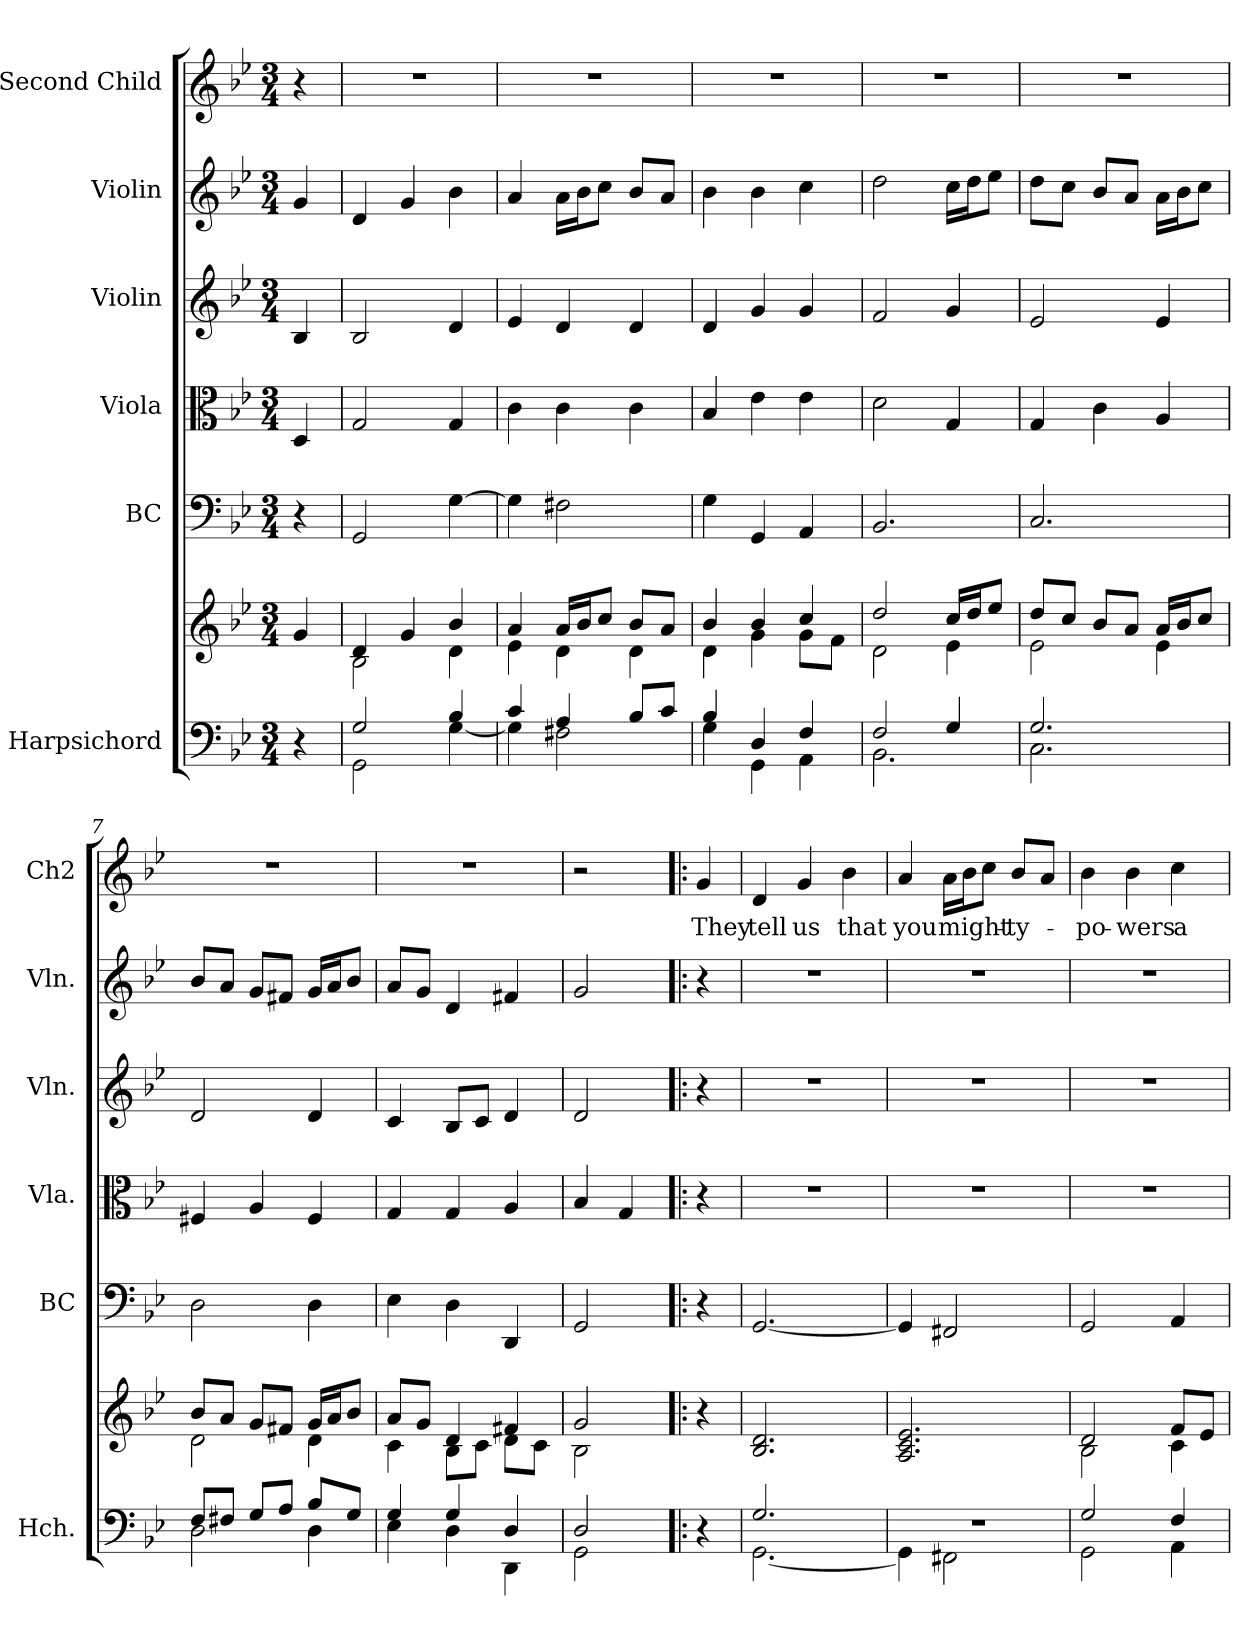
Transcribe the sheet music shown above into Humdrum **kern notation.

**kern	**kern	**kern	**kern	**kern	**kern	**kern	**text
*part6	*part6	*part5	*part4	*part3	*part2	*part1	*part1
*staff7	*staff6	*staff5	*staff4	*staff3	*staff2	*staff1	*staff1
*I"Harpsichord	*	*I"BC	*I"Viola	*I"Violin	*I"Violin	*I"Second Child	*
*I'Hch.	*	*I'BC	*I'Vla.	*I'Vln.	*I'Vln.	*I'Ch2	*
*clefF4	*clefG2	*clefF4	*clefC3	*clefG2	*clefG2	*clefG2	*
*k[b-e-]	*k[b-e-]	*k[b-e-]	*k[b-e-]	*k[b-e-]	*k[b-e-]	*k[b-e-]	*
*M3/4	*M3/4	*M3/4	*M3/4	*M3/4	*M3/4	*M3/4	*
*MM130	*MM130	*MM130	*MM130	*MM130	*MM130	*MM130	*
=1	=1	=1	=1	=1	=1	=1	=1
4r	4g/	4r	4D/	4B-/	4g/	4r	.
=2	=2	=2	=2	=2	=2	=2	=2
*^	*^	*	*	*	*	*	*
2G/	2GG\	4d/	2B-\	2GG/	2G/	2B-/	4d/	2.r	.
.	.	4g/	.	.	.	.	4g/	.	.
4B-/	[4G\	4b-/	4d\	[4G\	4G/	4d/	4b-\	.	.
=3	=3	=3	=3	=3	=3	=3	=3	=3	=3
4c/	4G\]	4a/	4e-\	4G\]	4c\	4e-/	4a/	2.r	.
4A/	2F#X\	16a/LL	4d\	2F#X\	4c\	4d/	16a\LL	.	.
.	.	16b-/J	.	.	.	.	16b-\J	.	.
.	.	8cc/J	.	.	.	.	8cc\J	.	.
8B-/L	.	8b-/L	4d\	.	4c\	4d/	8b-/L	.	.
8c/J	.	8a/J	.	.	.	.	8a/J	.	.
=4	=4	=4	=4	=4	=4	=4	=4	=4	=4
4B-/	4G\	4b-/	4d\	4G\	4B-/	4d/	4b-\	2.r	.
4D/	4GG\	4b-/	4g\	4GG/	4e-\	4g/	4b-\	.	.
4F/	4AA\	4cc/	8g\L	4AA/	4e-\	4g/	4cc\	.	.
.	.	.	8f\J	.	.	.	.	.	.
=5	=5	=5	=5	=5	=5	=5	=5	=5	=5
2F/	2.BB-\	2dd/	2d\	2.BB-/	2d\	2f/	2dd\	2.r	.
4G/	.	16cc/LL	4e-\	.	4G/	4g/	16cc\LL	.	.
.	.	16dd/J	.	.	.	.	16dd\J	.	.
.	.	8ee-/J	.	.	.	.	8ee-\J	.	.
=6	=6	=6	=6	=6	=6	=6	=6	=6	=6
2.G/	2.C\	8dd/L	2e-\	2.C/	4G/	2e-/	8dd\L	2.r	.
.	.	8cc/J	.	.	.	.	8cc\J	.	.
.	.	8b-/L	.	.	4c\	.	8b-/L	.	.
.	.	8a/J	.	.	.	.	8a/J	.	.
.	.	16a/LL	4e-\	.	4A/	4e-/	16a\LL	.	.
.	.	16b-/J	.	.	.	.	16b-\J	.	.
.	.	8cc/J	.	.	.	.	8cc\J	.	.
=7	=7	=7	=7	=7	=7	=7	=7	=7	=7
8F/L	2D\	8b-/L	2d\	2D\	4F#X/	2d/	8b-/L	2.r	.
8F#X/J	.	8a/J	.	.	.	.	8a/J	.	.
8G/L	.	8g/L	.	.	4A/	.	8g/L	.	.
8A/J	.	8f#X/J	.	.	.	.	8f#X/J	.	.
8B-/L	4D\	16g/LL	4d\	4D\	4F#/	4d/	16g/LL	.	.
.	.	16a/J	.	.	.	.	16a/J	.	.
8G/J	.	8b-/J	.	.	.	.	8b-/J	.	.
!!LO:LB:g=z
=8	=8	=8	=8	=8	=8	=8	=8	=8	=8
4G/	4E-\	8a/L	4c\	4E-\	4G/	4c/	8a/L	2.r	.
.	.	8g/J	.	.	.	.	8g/J	.	.
4G/	4D\	4d/	8B-\L	4D\	4G/	8B-/L	4d/	.	.
.	.	.	8c\J	.	.	8c/J	.	.	.
4D/	4DD\	4f#X/	8d\L	4DD/	4A/	4d/	4f#X/	.	.
.	.	.	8c\J	.	.	.	.	.	.
=9	=9	=9	=9	=9	=9	=9	=9	=9	=9
2D/	2GG\	2g/	2B-\	2GG/	4B-/	2d/	2g/	2r	.
.	.	.	.	.	4G/	.	.	.	.
*v	*v	*	*	*	*	*	*	*	*
*	*v	*v	*	*	*	*	*	*
=10!|:	=10!|:	=10!|:	=10!|:	=10!|:	=10!|:	=10!|:	=10!|:
!	!	!	!	!	!	!	!LO:LY:b
4r	4r	4r	4r	4r	4r	4g/	They
=11	=11	=11	=11	=11	=11	=11	=11
*^	*	*	*	*	*	*	*
!	!	!	!	!	!	!	!	!LO:LY:b
2.G/	[2.GG\	2.B-/ 2.d/	[2.GG/	2.r	2.r	2.r	4d/	tell
!	!	!	!	!	!	!	!	!LO:LY:b
.	.	.	.	.	.	.	4g/	us
!	!	!	!	!	!	!	!	!LO:LY:b
.	.	.	.	.	.	.	4b-\	that
=12	=12	=12	=12	=12	=12	=12	=12	=12
!	!	!	!	!	!	!	!	!LO:LY:b
2.r	4GG\]	2.A/ 2.c/ 2.e-/	4GG/]	2.r	2.r	2.r	4a/	you
!	!	!	!	!	!	!	!	!LO:LY:b
.	2FF#X\	.	2FF#X/	.	.	.	16a\LL	might-
.	.	.	.	.	.	.	16b-\J	.
.	.	.	.	.	.	.	8cc\J	.
!	!	!	!	!	!	!	!	!LO:LY:b
.	.	.	.	.	.	.	8b-/L	-ty-
.	.	.	.	.	.	.	8a/J	.
=13	=13	=13	=13	=13	=13	=13	=13	=13
*	*	*^	*	*	*	*	*	*
!	!	!	!	!	!	!	!	!	!LO:LY:b
2G/	2GG\	2d/	2B-\	2GG/	2.r	2.r	2.r	4b-\	-po-
!	!	!	!	!	!	!	!	!	!LO:LY:b
.	.	.	.	.	.	.	.	4b-\	-wers
!	!	!	!	!	!	!	!	!	!LO:LY:b
4F/	4AA\	8f/L	4c\	4AA/	.	.	.	4cc\	a-
.	.	8e-/J	.	.	.	.	.	.	.
*v	*v	*	*	*	*	*	*	*	*
*	*v	*v	*	*	*	*	*	*
=	=	=	=	=	=	=	=
*-	*-	*-	*-	*-	*-	*-	*-
